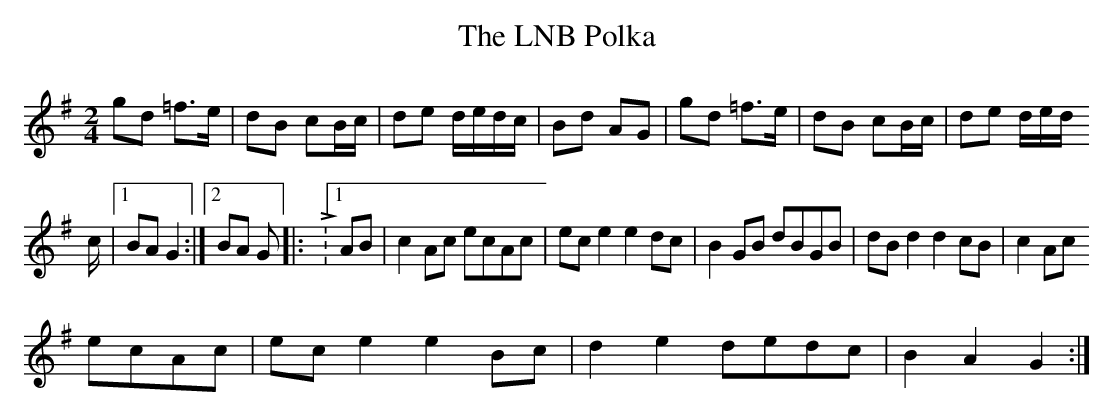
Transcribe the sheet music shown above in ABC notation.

X:1
T:The LNB Polka
M:2/4
L:1/8
K:G
gd =f>e|dB cB/2c/2|de d/2e/2d/2c/2|Bd AG|gd =f>e|dB cB/2c/2|de d/2e/2d/2
c/2|1BA G2:|2BA G|:L:1/16AB|c2Ac ecAc|ece2 e2dc|B2GB dBGB|dBd2 d2cB|c2Ac
 ecAc|ece2 e2Bc|d2e2 dedc|B2A2G2:|
